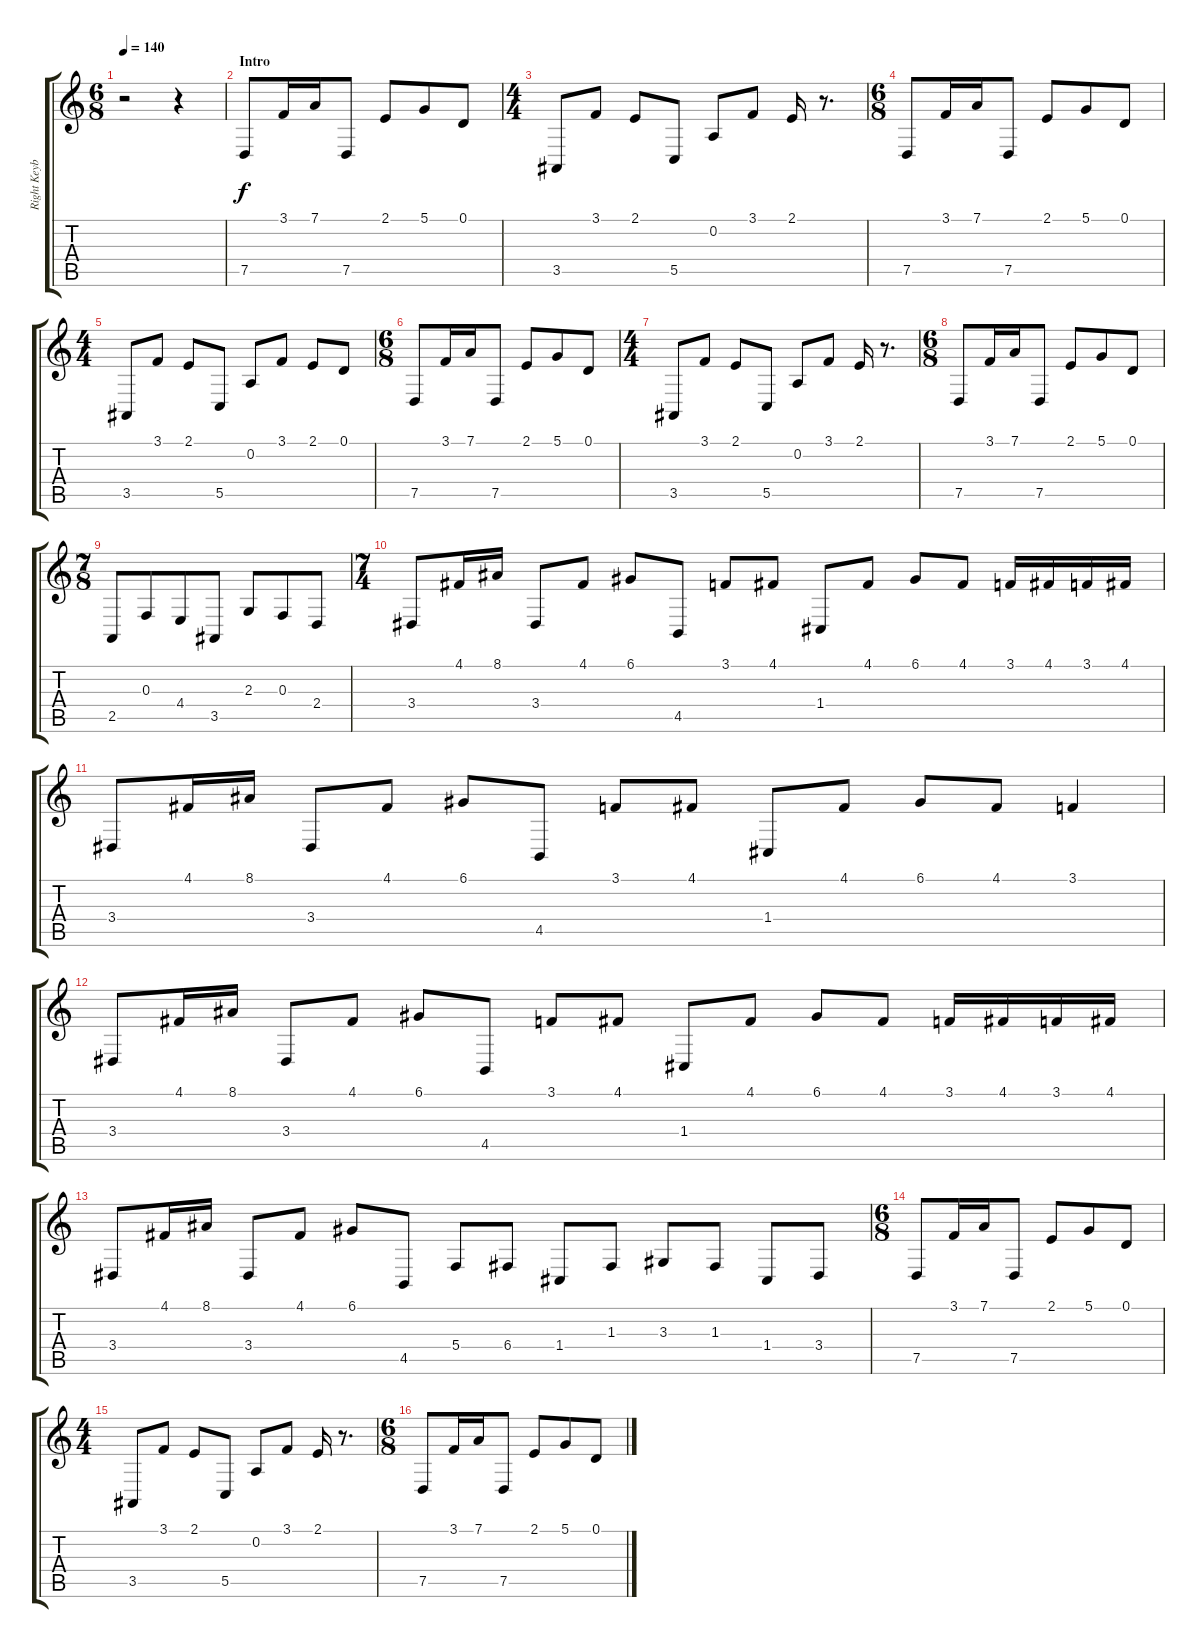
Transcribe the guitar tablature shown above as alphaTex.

\track ("Right Keybord (Overdub)" "Right Keyb") {instrument fx4atmosphere}
\staff {score tabs}
\tuning (D4 A3 F3 C3 G2 D2) {hide}
\ts (6 8)
\tempo 140
\clef g2
\ks c
r.2{dy f instrument fx4atmosphere} r.4 |
\section ("" "Intro")
7.5.8 3.1.16 7.1.16 7.5.8 2.1.8 5.1.8 0.1.8 |
\ts (4 4)
3.5.8 3.1.8 2.1.8 5.5.8 0.2.8 3.1.8 2.1.16 r.8{d} |
\ts (6 8)
7.5.8 3.1.16 7.1.16 7.5.8 2.1.8 5.1.8 0.1.8 |
\ts (4 4)
3.5.8 3.1.8 2.1.8 5.5.8 0.2.8 3.1.8 2.1.8 0.1.8 |
\ts (6 8)
7.5.8 3.1.16 7.1.16 7.5.8 2.1.8 5.1.8 0.1.8 |
\ts (4 4)
3.5.8 3.1.8 2.1.8 5.5.8 0.2.8 3.1.8 2.1.16 r.8{d} |
\ts (6 8)
7.5.8 3.1.16 7.1.16 7.5.8 2.1.8 5.1.8 0.1.8 |
\ts (7 8)
2.5.8 0.3.8 4.4.8 3.5.8 2.3.8 0.3.8 2.4.8 |
\ts (7 4)
3.4.8 4.1.16 8.1.16 3.4.8 4.1.8 6.1.8 4.5.8 3.1.8 4.1.8 1.4.8 4.1.8 6.1.8 4.1.8 3.1.16 4.1.16 3.1.16 4.1.16 |
3.4.8 4.1.16 8.1.16 3.4.8 4.1.8 6.1.8 4.5.8 3.1.8 4.1.8 1.4.8 4.1.8 6.1.8 4.1.8 3.1.4 |
3.4.8 4.1.16 8.1.16 3.4.8 4.1.8 6.1.8 4.5.8 3.1.8 4.1.8 1.4.8 4.1.8 6.1.8 4.1.8 3.1.16 4.1.16 3.1.16 4.1.16 |
3.4.8 4.1.16 8.1.16 3.4.8 4.1.8 6.1.8 4.5.8 5.4.8 6.4.8 1.4.8 1.3.8 3.3.8 1.3.8 1.4.8 3.4.8 |
\ts (6 8)
7.5.8 3.1.16 7.1.16 7.5.8 2.1.8 5.1.8 0.1.8 |
\ts (4 4)
3.5.8 3.1.8 2.1.8 5.5.8 0.2.8 3.1.8 2.1.16 r.8{d} |
\ts (6 8)
7.5.8 3.1.16 7.1.16 7.5.8 2.1.8 5.1.8 0.1.8
